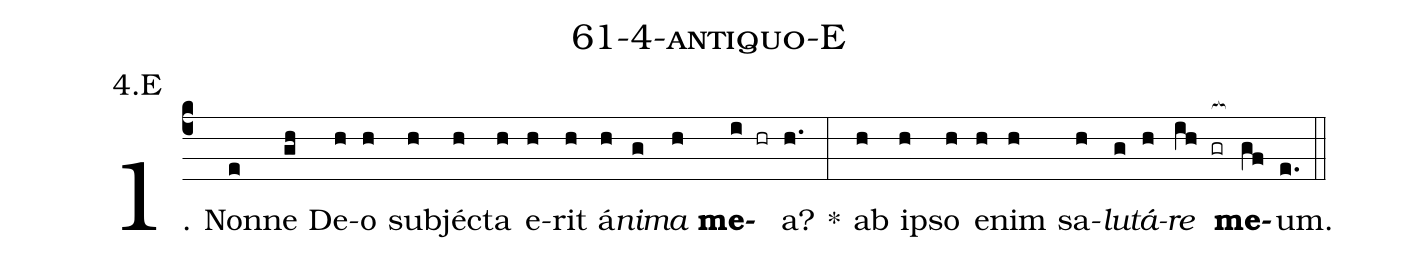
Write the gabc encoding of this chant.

name: 61-4-antiquo-E;
annotation: 4.E;
%%
(c4)1. Non(e)ne(gh) De(h)o(h) sub(h)jéc(h)ta(h) e(h)rit(h) á(h)<i>ni</i>(g)<i>ma</i>(h) <b>me</b>(i hr)a?(h.) *(:) ab(h) ip(h)so(h) e(h)nim(h) sa(h)<i>lu</i>(g)<i>tá</i>(h)<i>re</i>(ih gr[ocb:1{]) <b>me</b>(gf[ocb:0}])um.(e.) (::)
